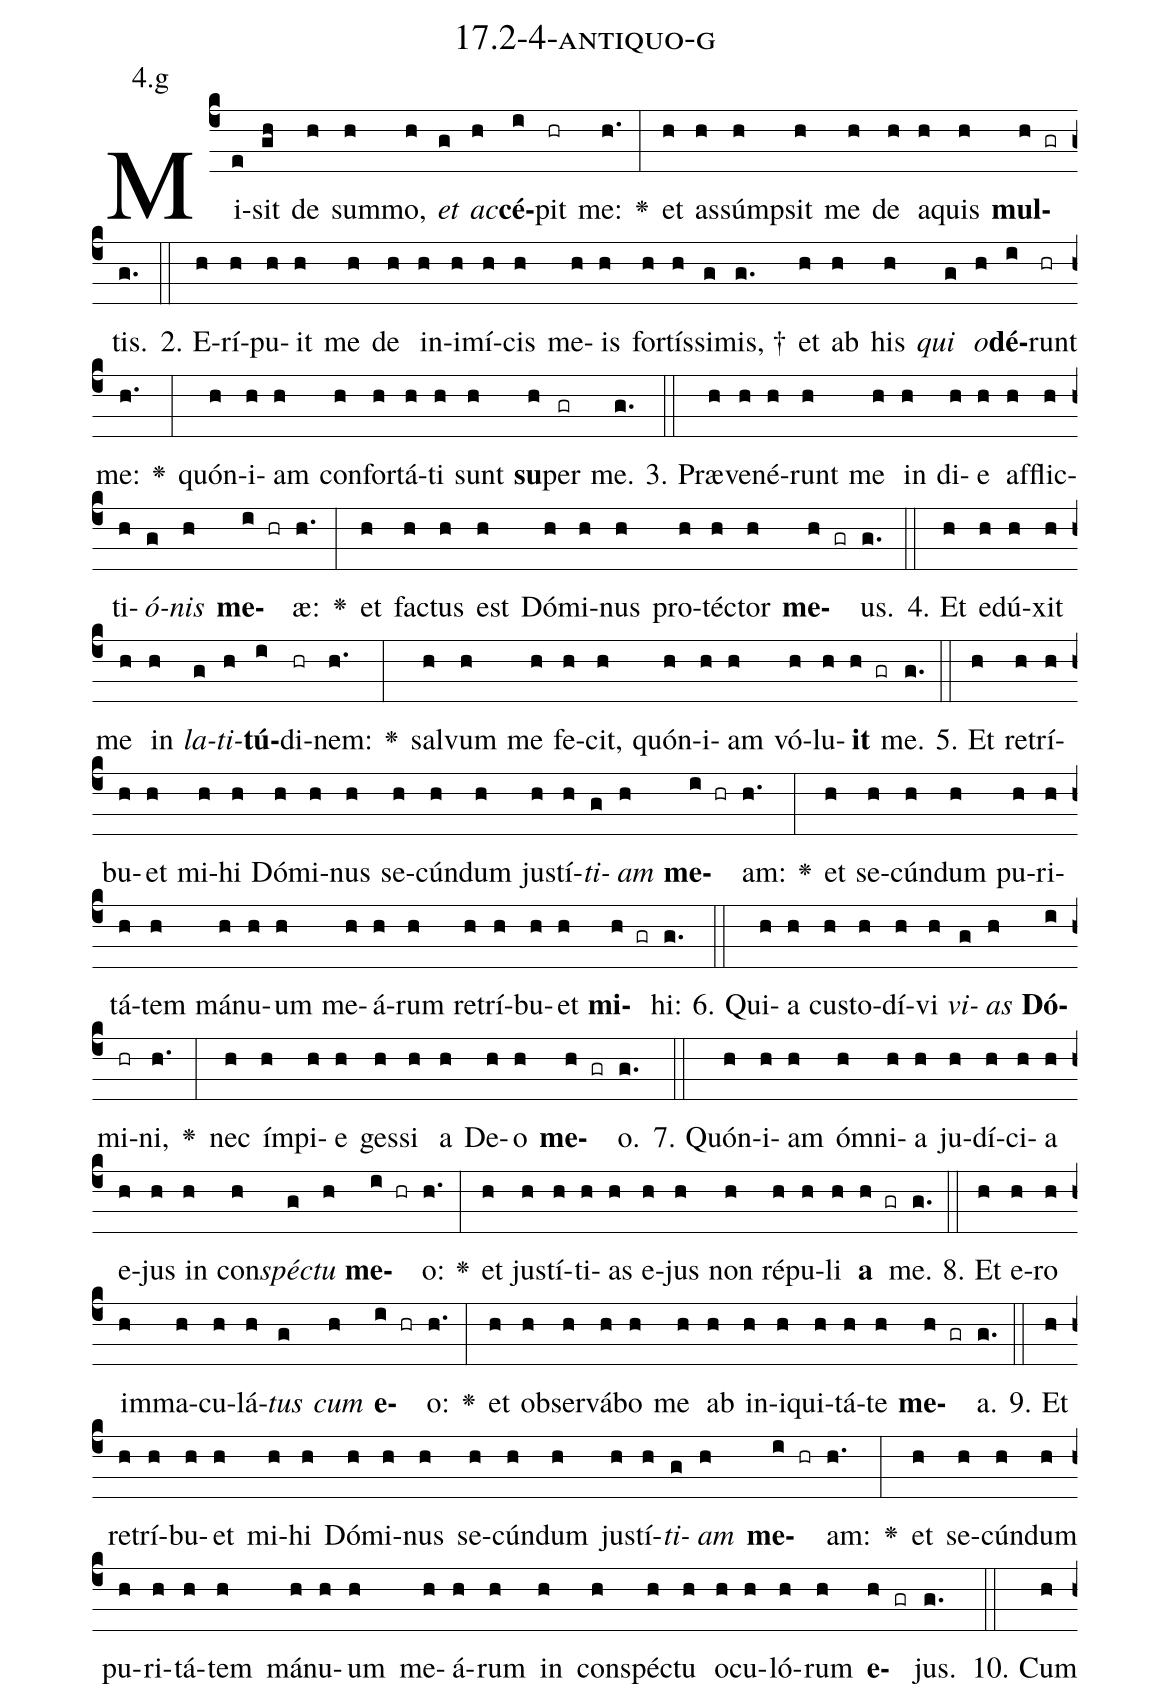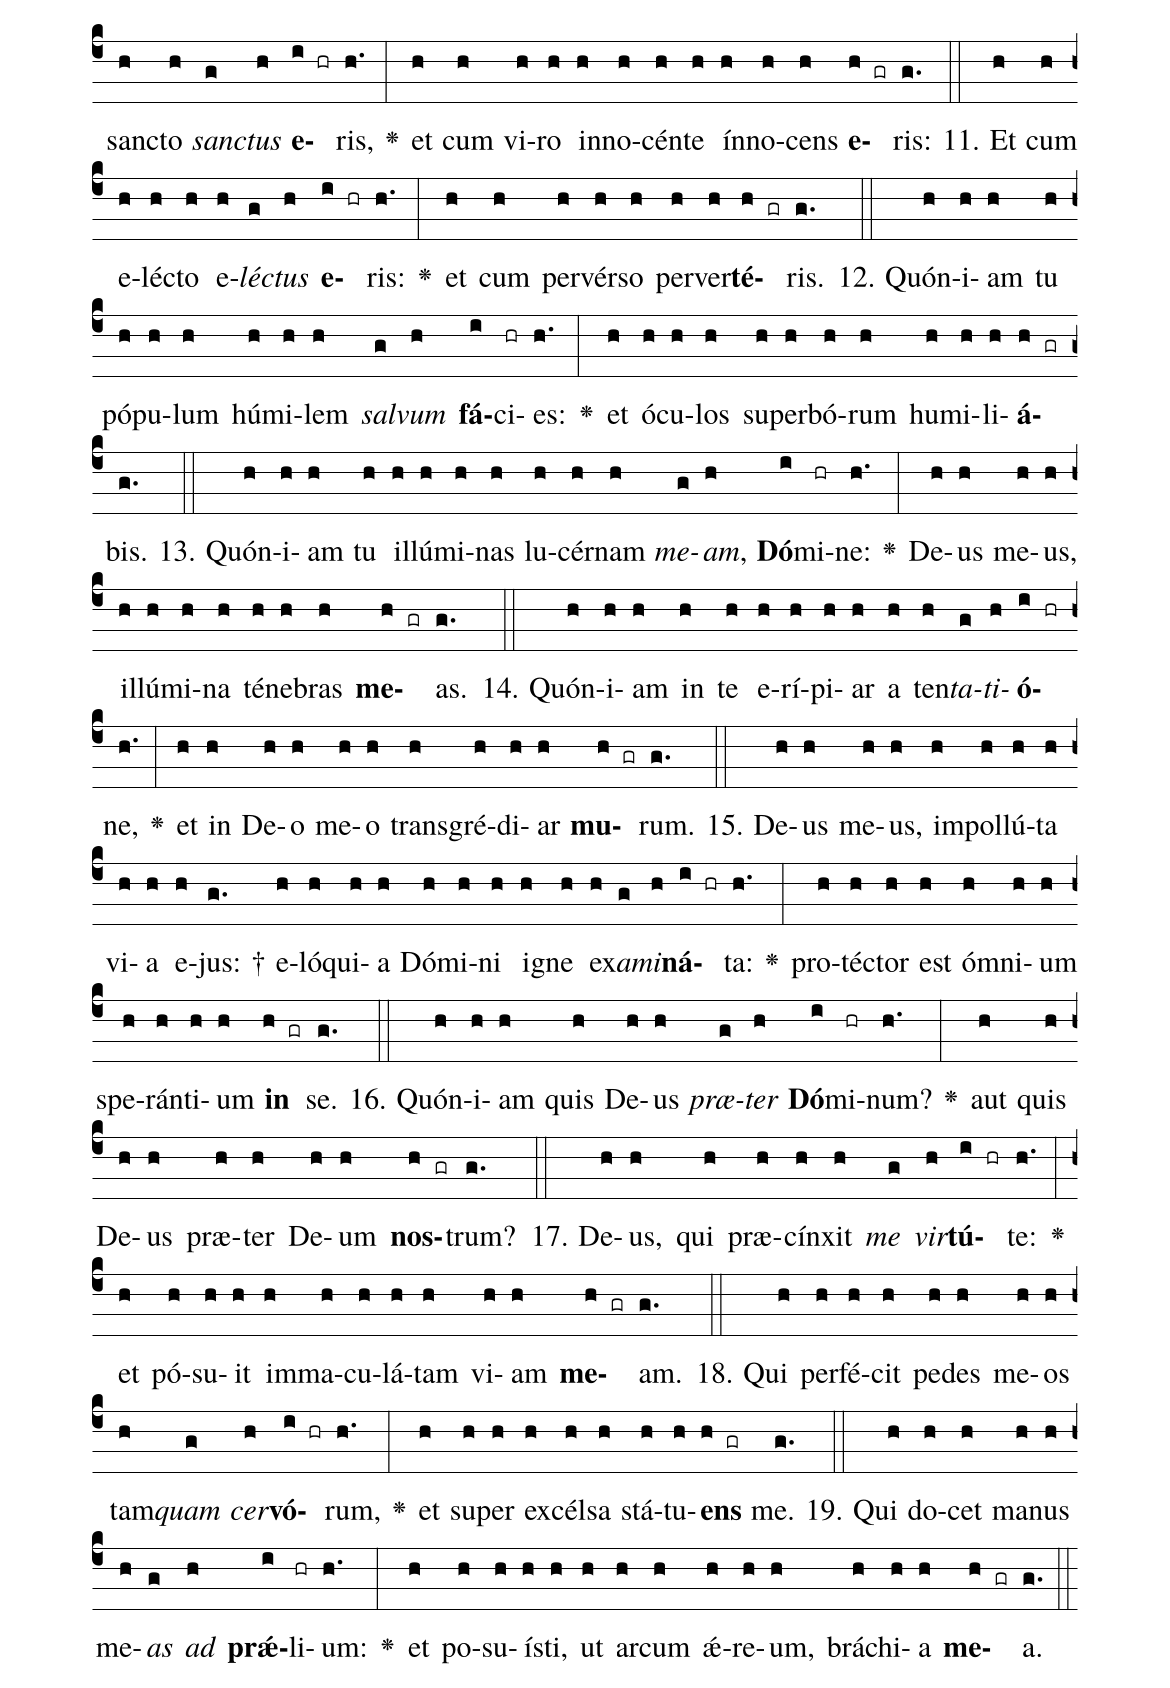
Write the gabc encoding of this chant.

name: 17.2-4-antiquo-g;
annotation: 4.g;
%%
(c4)Mi(e)sit(gh) de(h) sum(h)mo,(h) <i>et</i>(g) <i>ac</i>(h)<b>cé</b>(i)pit(hr) me:(h.) <v>\greheightstar</v>(:) et(h) as(h)súmp(h)sit(h) me(h) de(h) a(h)quis(h) <b>mul</b>(h gr)tis.(g.) (::)
2. E(h)rí(h)pu(h)it(h) me(h) de(h) in(h)i(h)mí(h)cis(h) me(h)is(h) for(h)tís(h)si(g)mis, †(g.) et(h) ab(h) his(h) <i>qui</i>(g) <i>o</i>(h)<b>dé</b>(i)runt(hr) me:(h.) <v>\greheightstar</v>(:) quón(h)i(h)am(h) con(h)for(h)tá(h)ti(h) sunt(h) <b>su</b>(h)per(gr) me.(g.) (::)
3. Præ(h)ve(h)né(h)runt(h) me(h) in(h) di(h)e(h) af(h)flic(h)ti(h)<i>ó</i>(g)<i>nis</i>(h) <b>me</b>(i hr)æ:(h.) <v>\greheightstar</v>(:) et(h) fac(h)tus(h) est(h) Dó(h)mi(h)nus(h) pro(h)téc(h)tor(h) <b>me</b>(h gr)us.(g.) (::)
4. Et(h) e(h)dú(h)xit(h) me(h) in(h) <i>la</i>(g)<i>ti</i>(h)<b>tú</b>(i)di(hr)nem:(h.) <v>\greheightstar</v>(:) sal(h)vum(h) me(h) fe(h)cit,(h) quón(h)i(h)am(h) vó(h)lu(h)<b>it</b>(h gr) me.(g.) (::)
5. Et(h) re(h)trí(h)bu(h)et(h) mi(h)hi(h) Dó(h)mi(h)nus(h) se(h)cún(h)dum(h) jus(h)tí(h)<i>ti</i>(g)<i>am</i>(h) <b>me</b>(i hr)am:(h.) <v>\greheightstar</v>(:) et(h) se(h)cún(h)dum(h) pu(h)ri(h)tá(h)tem(h) má(h)nu(h)um(h) me(h)á(h)rum(h) re(h)trí(h)bu(h)et(h) <b>mi</b>(h gr)hi:(g.) (::)
6. Qui(h)a(h) cus(h)to(h)dí(h)vi(h) <i>vi</i>(g)<i>as</i>(h) <b>Dó</b>(i)mi(hr)ni,(h.) <v>\greheightstar</v>(:) nec(h) ím(h)pi(h)e(h) ges(h)si(h) a(h) De(h)o(h) <b>me</b>(h gr)o.(g.) (::)
7. Quón(h)i(h)am(h) óm(h)ni(h)a(h) ju(h)dí(h)ci(h)a(h) e(h)jus(h) in(h) con(h)<i>spéc</i>(g)<i>tu</i>(h) <b>me</b>(i hr)o:(h.) <v>\greheightstar</v>(:) et(h) jus(h)tí(h)ti(h)as(h) e(h)jus(h) non(h) ré(h)pu(h)li(h) <b>a</b>(h gr) me.(g.) (::)
8. Et(h) e(h)ro(h) im(h)ma(h)cu(h)lá(h)<i>tus</i>(g) <i>cum</i>(h) <b>e</b>(i hr)o:(h.) <v>\greheightstar</v>(:) et(h) ob(h)ser(h)vá(h)bo(h) me(h) ab(h) in(h)i(h)qui(h)tá(h)te(h) <b>me</b>(h gr)a.(g.) (::)
9. Et(h) re(h)trí(h)bu(h)et(h) mi(h)hi(h) Dó(h)mi(h)nus(h) se(h)cún(h)dum(h) jus(h)tí(h)<i>ti</i>(g)<i>am</i>(h) <b>me</b>(i hr)am:(h.) <v>\greheightstar</v>(:) et(h) se(h)cún(h)dum(h) pu(h)ri(h)tá(h)tem(h) má(h)nu(h)um(h) me(h)á(h)rum(h) in(h) con(h)spéc(h)tu(h) o(h)cu(h)ló(h)rum(h) <b>e</b>(h gr)jus.(g.) (::)
10. Cum(h) sanc(h)to(h) <i>sanc</i>(g)<i>tus</i>(h) <b>e</b>(i hr)ris,(h.) <v>\greheightstar</v>(:) et(h) cum(h) vi(h)ro(h) in(h)no(h)cén(h)te(h) ín(h)no(h)cens(h) <b>e</b>(h gr)ris:(g.) (::)
11. Et(h) cum(h) e(h)léc(h)to(h) e(h)<i>léc</i>(g)<i>tus</i>(h) <b>e</b>(i hr)ris:(h.) <v>\greheightstar</v>(:) et(h) cum(h) per(h)vér(h)so(h) per(h)ver(h)<b>té</b>(h gr)ris.(g.) (::)
12. Quón(h)i(h)am(h) tu(h) pó(h)pu(h)lum(h) hú(h)mi(h)lem(h) <i>sal</i>(g)<i>vum</i>(h) <b>fá</b>(i)ci(hr)es:(h.) <v>\greheightstar</v>(:) et(h) ó(h)cu(h)los(h) su(h)per(h)bó(h)rum(h) hu(h)mi(h)li(h)<b>á</b>(h gr)bis.(g.) (::)
13. Quón(h)i(h)am(h) tu(h) il(h)lú(h)mi(h)nas(h) lu(h)cér(h)nam(h) <i>me</i>(g)<i>am</i>,(h) <b>Dó</b>(i)mi(hr)ne:(h.) <v>\greheightstar</v>(:) De(h)us(h) me(h)us,(h) il(h)lú(h)mi(h)na(h) té(h)ne(h)bras(h) <b>me</b>(h gr)as.(g.) (::)
14. Quón(h)i(h)am(h) in(h) te(h) e(h)rí(h)pi(h)ar(h) a(h) ten(h)<i>ta</i>(g)<i>ti</i>(h)<b>ó</b>(i hr)ne,(h.) <v>\greheightstar</v>(:) et(h) in(h) De(h)o(h) me(h)o(h) trans(h)gré(h)di(h)ar(h) <b>mu</b>(h gr)rum.(g.) (::)
15. De(h)us(h) me(h)us,(h) im(h)pol(h)lú(h)ta(h) vi(h)a(h) e(h)jus: †(g.) e(h)ló(h)qui(h)a(h) Dó(h)mi(h)ni(h) i(h)gne(h) ex(h)<i>a</i>(g)<i>mi</i>(h)<b>ná</b>(i hr)ta:(h.) <v>\greheightstar</v>(:) pro(h)téc(h)tor(h) est(h) óm(h)ni(h)um(h) spe(h)rán(h)ti(h)um(h) <b>in</b>(h gr) se.(g.) (::)
16. Quón(h)i(h)am(h) quis(h) De(h)us(h) <i>præ</i>(g)<i>ter</i>(h) <b>Dó</b>(i)mi(hr)num?(h.) <v>\greheightstar</v>(:) aut(h) quis(h) De(h)us(h) præ(h)ter(h) De(h)um(h) <b>nos</b>(h gr)trum?(g.) (::)
17. De(h)us,(h) qui(h) præ(h)cín(h)xit(h) <i>me</i>(g) <i>vir</i>(h)<b>tú</b>(i hr)te:(h.) <v>\greheightstar</v>(:) et(h) pó(h)su(h)it(h) im(h)ma(h)cu(h)lá(h)tam(h) vi(h)am(h) <b>me</b>(h gr)am.(g.) (::)
18. Qui(h) per(h)fé(h)cit(h) pe(h)des(h) me(h)os(h) tam(h)<i>quam</i>(g) <i>cer</i>(h)<b>vó</b>(i hr)rum,(h.) <v>\greheightstar</v>(:) et(h) su(h)per(h) ex(h)cél(h)sa(h) stá(h)tu(h)<b>ens</b>(h gr) me.(g.) (::)
19. Qui(h) do(h)cet(h) ma(h)nus(h) me(h)<i>as</i>(g) <i>ad</i>(h) <b>prǽ</b>(i)li(hr)um:(h.) <v>\greheightstar</v>(:) et(h) po(h)su(h)ís(h)ti,(h) ut(h) ar(h)cum(h) ǽ(h)re(h)um,(h) brá(h)chi(h)a(h) <b>me</b>(h gr)a.(g.) (::)
